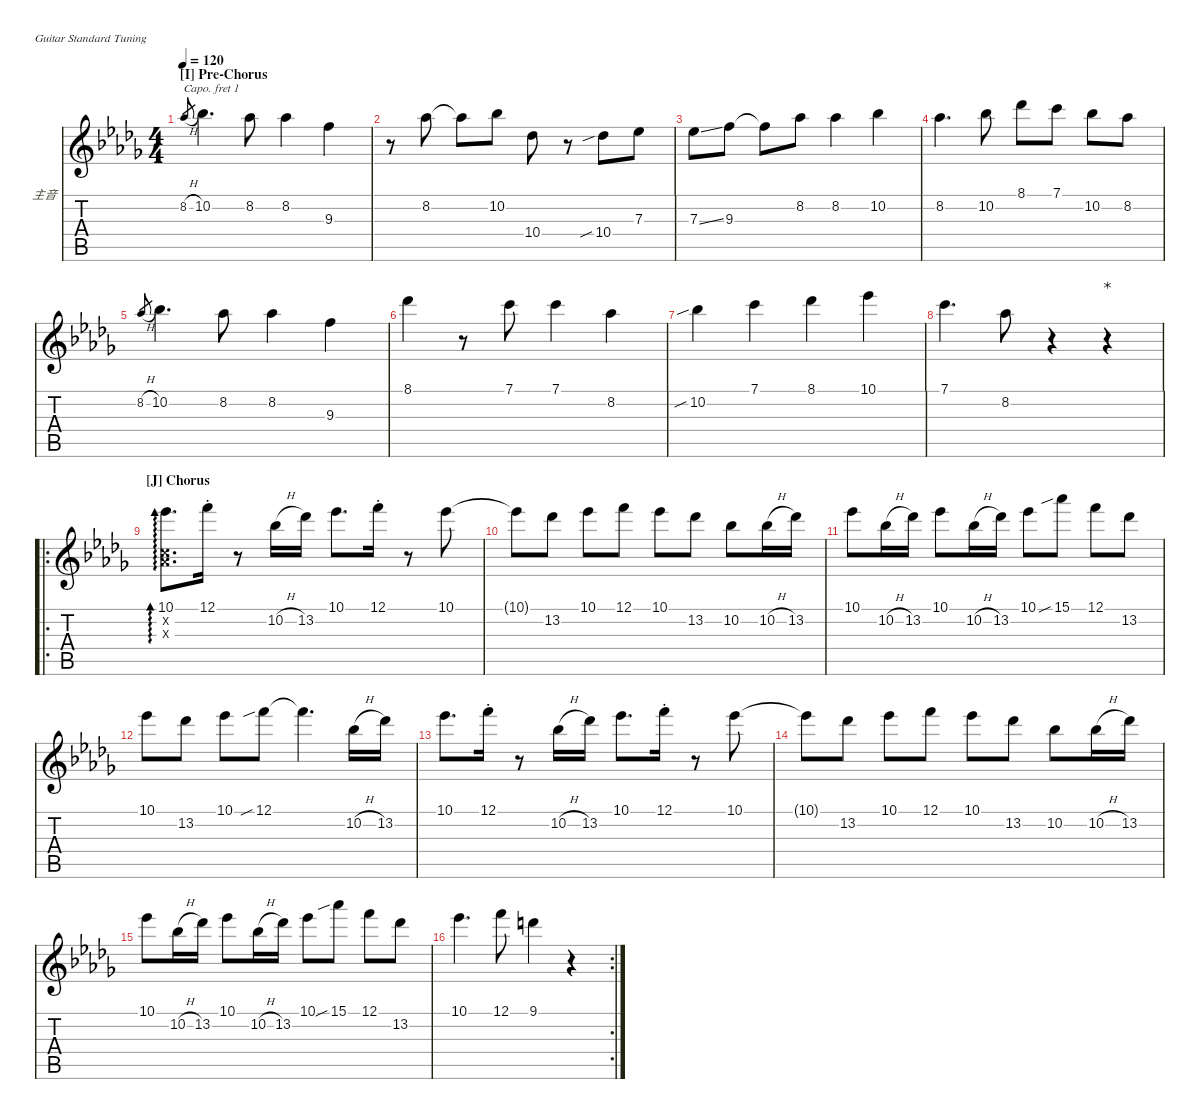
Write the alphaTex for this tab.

\defaultSystemsLayout 4
\hideDynamics
\bracketExtendMode nobrackets
\firstSystemTrackNameOrientation horizontal
\extendBarLines
\chordDiagramsInScore
\track ("主音" "主音") {instrument acousticguitarsteel}
\staff {score tabs}
\capo 1
\tuning (E4 B3 G3 D3 A2 E2)
\ts (4 4)
\section ("I" "Pre-Chorus")
\scale
0.243824
\tempo 120
\accidentals auto
\clef g2
\ottava regular
\simile none
\ks db
8.2{h acc b}.8{gr dy mf beam Up} 10.2{acc b}.4{d beam Down} 8.2{acc b}.8{beam Down} 8.2{acc b}.4{beam Down} 9.3{acc forcenatural}.4{beam Down} |
\scale
0.243824 r.8{beam Down} 8.2{acc b}.8{beam Down} 8.2{t acc b}.8{beam Down} 10.2{acc b}.8{beam Down} 10.4{acc b}.8{beam Down} r.8{beam Down} 10.4{sib acc b}.8{beam Down} 7.3{acc b}.8{beam Down} |
\scale
0.266634 7.3{ss acc b}.8{beam Down} 9.3{acc forcenatural}.8{beam Down} 9.3{t acc forcenatural}.8{beam Down} 8.2{acc b}.8{beam Down} 8.2{acc b}.4{beam Down} 10.2{acc b}.4{beam Down} |
\scale
0.245719 8.2{acc b}.4{d beam Down} 10.2{acc b}.8{beam Down} 8.1{acc b}.8{beam Down} 7.1{acc forcenatural}.8{beam Down} 10.2{acc b}.8{beam Down} 8.2{acc b}.8{beam Down} |
\scale
0.244791 8.2{h acc b}.8{gr beam Up} 10.2{acc b}.4{d beam Down} 8.2{acc b}.8{beam Down} 8.2{acc b}.4{beam Down} 9.3{acc forcenatural}.4{beam Down} |
\scale
0.244791 8.1{acc b}.4{beam Down} r.8{beam Down} 7.1{acc forcenatural}.8{beam Down} 7.1{acc forcenatural}.4{beam Down} 8.2{acc b}.4{beam Down} |
\scale
0.265627 10.2{sib acc b}.4{beam Down} 7.1{acc forcenatural}.4{beam Down} 8.1{acc b}.4{beam Down} 10.1{acc b}.4{beam Down} |
\scale
0.244791 7.1{acc forcenatural}.4{d beam Down} 8.2{acc b}.8{beam Down} r.4{beam Down} r.4{glpf beam Down} |
\ro
\section ("J" "Chorus")
\scale
0.244791 (10.1{acc b} 0.2{x acc forcenatural} 0.3{x acc b}).8{d ad 30 beam Down} 12.1{st acc forcenatural}.16{beam Down} r.8{beam Down} 10.2{h acc b}.16{beam Down} 13.2{acc b}.16{beam Down} 10.1{acc b}.8{d beam Down} 12.1{st acc forcenatural}.16{beam Down} r.8{beam Down} 10.1{acc b}.8{beam Down} |
\scale
0.244791 10.1{t acc b}.8{beam Down} 13.2{acc b}.8{beam Down} 10.1{acc b}.8{beam Down} 12.1{acc forcenatural}.8{beam Down} 10.1{acc b}.8{beam Down} 13.2{acc b}.8{beam Down} 10.2{acc b}.8{beam Down} 10.2{h acc b}.16{beam Down} 13.2{acc b}.16{beam Down} |
\scale
0.265627 10.1{acc b}.8{beam Down} 10.2{h acc b}.16{beam Down} 13.2{acc b}.16{beam Down} 10.1{acc b}.8{beam Down} 10.2{h acc b}.16{beam Down} 13.2{acc b}.16{beam Down} 10.1{acc b}.8{beam Down} 15.1{sib acc b}.8{beam Down} 12.1{acc forcenatural}.8{beam Down} 13.2{acc b}.8{beam Down} |
\scale
0.244791 10.1{acc b}.8{beam Down} 13.2{acc b}.8{beam Down} 10.1{acc b}.8{beam Down} 12.1{sib acc forcenatural}.8{beam Down} 12.1{t acc forcenatural}.4{d beam Down} 10.2{h acc b}.16{beam Down} 13.2{acc b}.16{beam Down} |
\scale
0.244791 10.1{acc b}.8{d beam Down} 12.1{st acc forcenatural}.16{beam Down} r.8{beam Down} 10.2{h acc b}.16{beam Down} 13.2{acc b}.16{beam Down} 10.1{acc b}.8{d beam Down} 12.1{st acc forcenatural}.16{beam Down} r.8{beam Down} 10.1{acc b}.8{beam Down} |
\scale
0.244791 10.1{t acc b}.8{beam Down} 13.2{acc b}.8{beam Down} 10.1{acc b}.8{beam Down} 12.1{acc forcenatural}.8{beam Down} 10.1{acc b}.8{beam Down} 13.2{acc b}.8{beam Down} 10.2{acc b}.8{beam Down} 10.2{h acc b}.16{beam Down} 13.2{acc b}.16{beam Down} |
\scale
0.265627 10.1{acc b}.8{beam Down} 10.2{h acc b}.16{beam Down} 13.2{acc b}.16{beam Down} 10.1{acc b}.8{beam Down} 10.2{h acc b}.16{beam Down} 13.2{acc b}.16{beam Down} 10.1{acc b}.8{beam Down} 15.1{sib acc b}.8{beam Down} 12.1{acc forcenatural}.8{beam Down} 13.2{acc b}.8{beam Down} |
\rc 2
\scale
0.244791 10.1{acc b}.4{d beam Down} 12.1{acc forcenatural}.8{beam Down} 9.1{acc forcenatural}.4{beam Down} r.4{beam Down}
